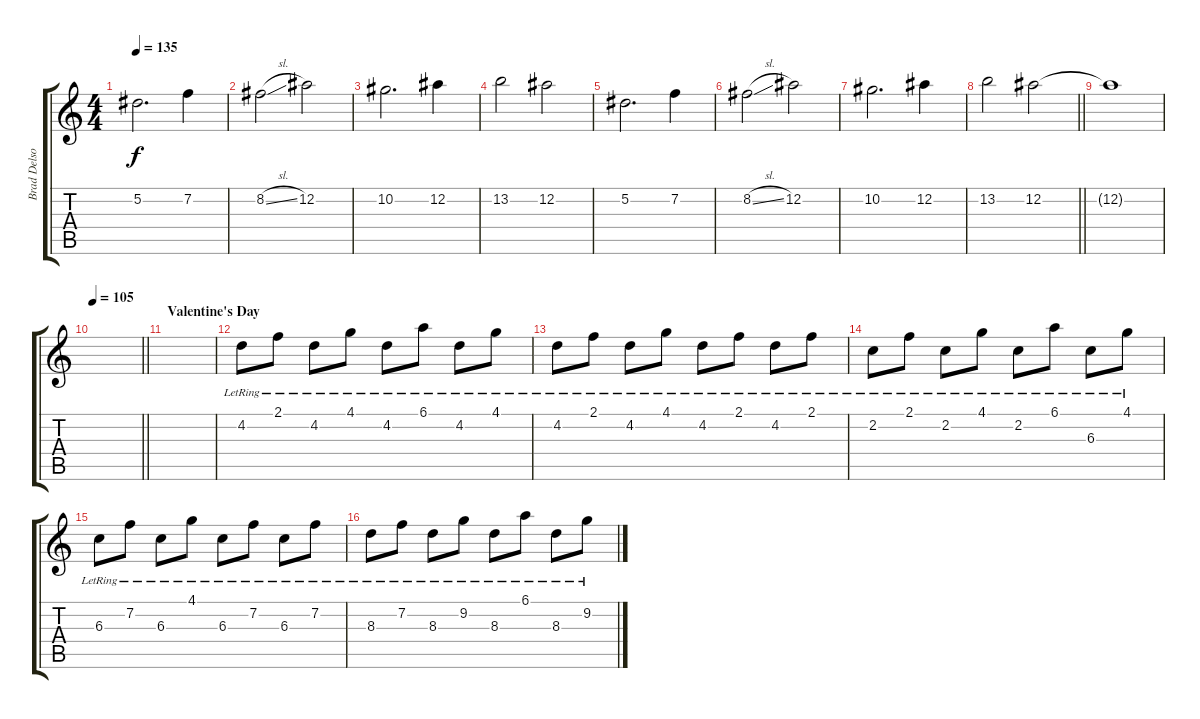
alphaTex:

\track ("Brad Delson [Gtr.2]" "Brad Delso") {instrument distortionguitar}
\staff {score tabs}
\tuning (Eb4 Bb3 Gb3 Db3 Ab2 Db2) {hide}
\ts (4 4)
\tempo 135
\clef g2
\ks c
5.2.2{d dy f} 7.2.4 |
8.2{sl}.2 12.2.2 |
10.2.2{d} 12.2.4 |
13.2.2 12.2.2 |
5.2.2{d} 7.2.4 |
8.2{sl}.2 12.2.2 |
10.2.2{d} 12.2.4 |
\barLineRight lightlight
13.2.2 12.2.2 |
12.2{t}.1 |
\tempo 105
\barLineRight lightlight
|
\section ("" "Valentine's Day")
|
4.2{lr}.8 2.1{lr}.8 4.2{lr}.8 4.1{lr}.8 4.2{lr}.8 6.1{lr}.8 4.2{lr}.8 4.1{lr}.8 |
4.2{lr}.8 2.1{lr}.8 4.2{lr}.8 4.1{lr}.8 4.2{lr}.8 2.1{lr}.8 4.2{lr}.8 2.1{lr}.8 |
2.2{lr}.8 2.1{lr}.8 2.2{lr}.8 4.1{lr}.8 2.2{lr}.8 6.1{lr}.8 6.3{lr}.8 4.1{lr}.8 |
6.3{lr}.8 7.2{lr}.8 6.3{lr}.8 4.1{lr}.8 6.3{lr}.8 7.2{lr}.8 6.3{lr}.8 7.2{lr}.8 |
8.3{lr}.8 7.2{lr}.8 8.3{lr}.8 9.2{lr}.8 8.3{lr}.8 6.1{lr}.8 8.3{lr}.8 9.2{lr}.8
